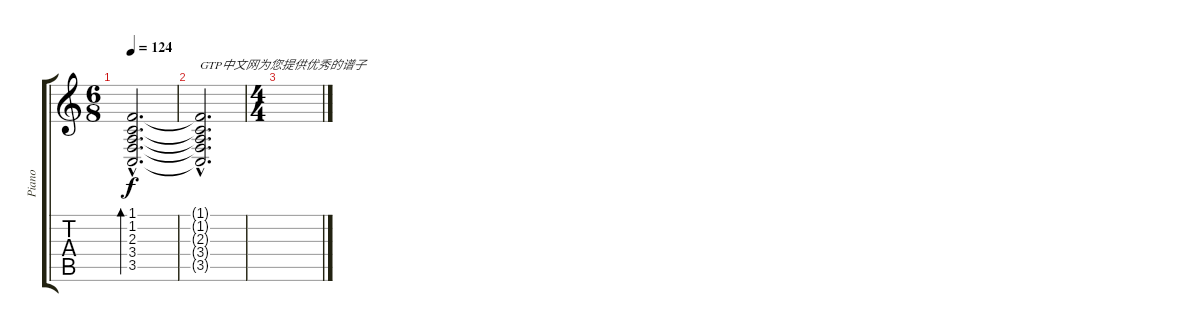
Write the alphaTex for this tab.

\track ("Piano" "Piano") {instrument acousticgrandpiano}
\staff {score tabs}
\tuning (E4 B3 G3 D3 A2 E2) {hide}
\ts (6 8)
\tempo 124
\clef g2
\ks c
(1.1{hac} 1.2{hac} 2.3{hac} 3.4{hac} 3.5{hac}).2{d bd 240 dy f instrument acousticgrandpiano} |
(1.1{hac t} 1.2{hac t} 2.3{hac t} 3.4{hac t} 3.5{hac t}).2{d txt "GTP中文网为您提供优秀的谱子"} |
\ts (4 4)
